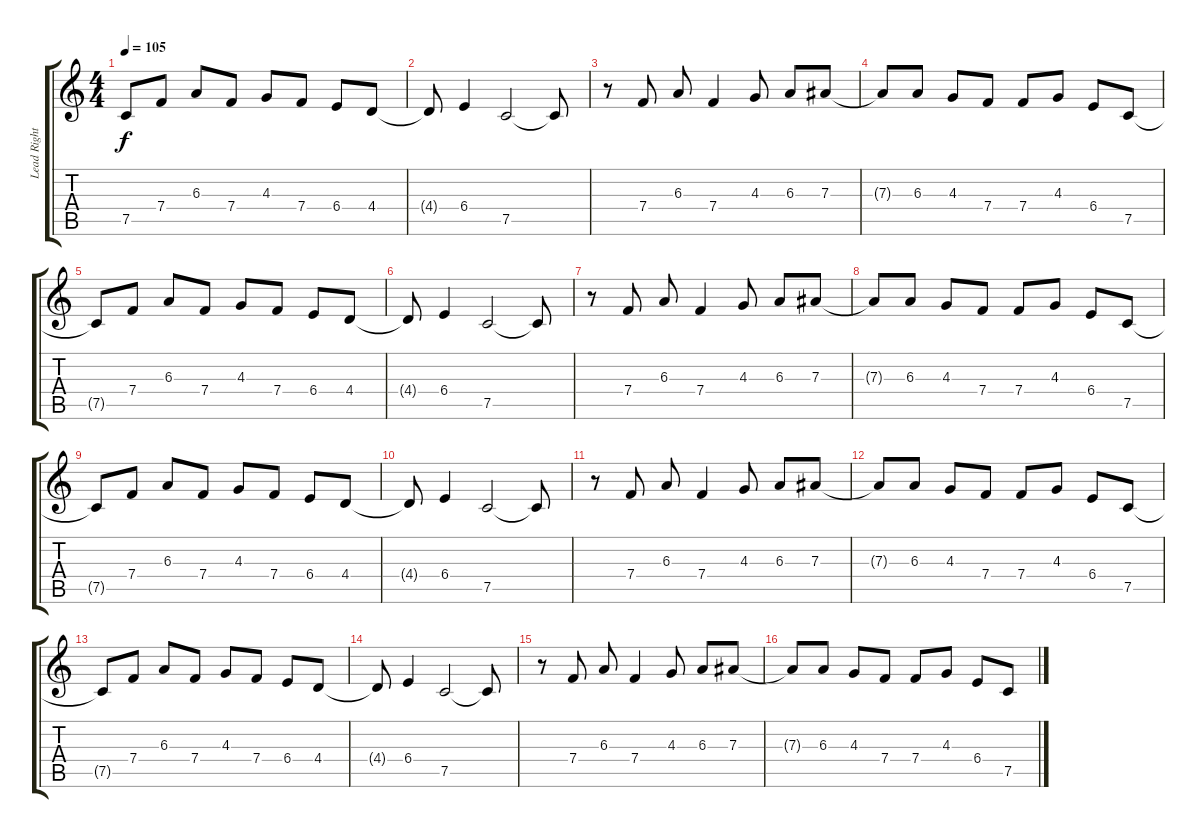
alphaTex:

\track ("Lead Right" "Lead Right") {instrument distortionguitar}
\staff {score tabs}
\tuning (C4 G3 Eb3 Bb2 F2 C2) {hide}
\ts (4 4)
\tempo 105
\clef g2
\ks c
7.5{t}.8{dy f} 7.4.8 6.3.8 7.4.8 4.3.8 7.4.8 6.4.8 4.4.8 |
4.4{t}.8 6.4.4 7.5.2 7.5{t}.8 |
r.8 7.4.8 6.3.8 7.4.4 4.3.8 6.3.8 7.3.8 |
7.3{t}.8 6.3.8 4.3.8 7.4.8 7.4.8 4.3.8 6.4.8 7.5.8 |
7.5{t}.8 7.4.8 6.3.8 7.4.8 4.3.8 7.4.8 6.4.8 4.4.8 |
4.4{t}.8 6.4.4 7.5.2 7.5{t}.8 |
r.8 7.4.8 6.3.8 7.4.4 4.3.8 6.3.8 7.3.8 |
7.3{t}.8 6.3.8 4.3.8 7.4.8 7.4.8 4.3.8 6.4.8 7.5.8 |
7.5{t}.8 7.4.8 6.3.8 7.4.8 4.3.8 7.4.8 6.4.8 4.4.8 |
4.4{t}.8 6.4.4 7.5.2 7.5{t}.8 |
r.8 7.4.8 6.3.8 7.4.4 4.3.8 6.3.8 7.3.8 |
7.3{t}.8 6.3.8 4.3.8 7.4.8 7.4.8 4.3.8 6.4.8 7.5.8 |
7.5{t}.8 7.4.8 6.3.8 7.4.8 4.3.8 7.4.8 6.4.8 4.4.8 |
4.4{t}.8 6.4.4 7.5.2 7.5{t}.8 |
r.8 7.4.8 6.3.8 7.4.4 4.3.8 6.3.8 7.3.8 |
7.3{t}.8 6.3.8 4.3.8 7.4.8 7.4.8 4.3.8 6.4.8 7.5.8
